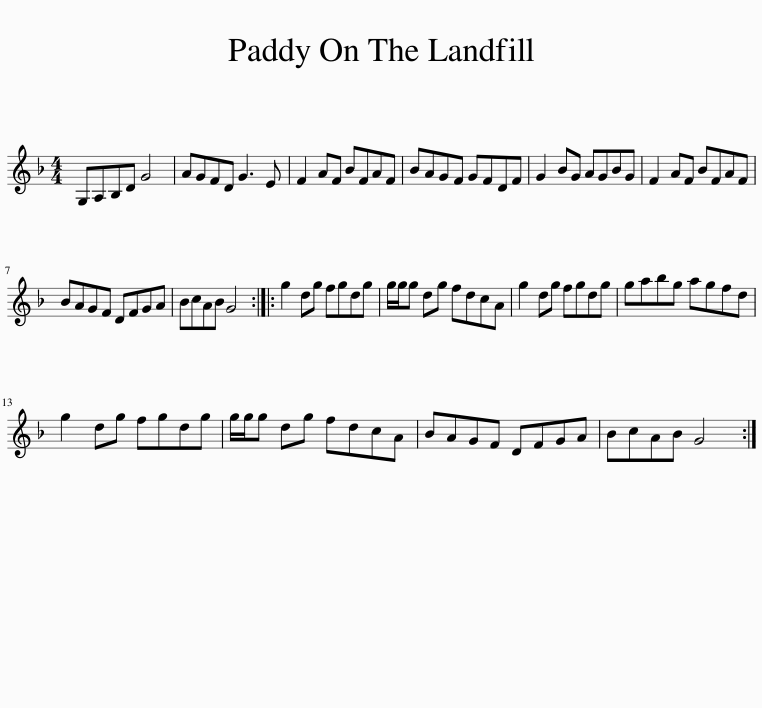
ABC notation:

X:1
L:1/8
M:4/4
I:linebreak $
K:F
V:1 treble
V:1
 G,A,B,D G4 | AGFD G3 E | F2 AF BFAF | BAGF GFDF | G2 BG AGBG | %5
 F2 AF BFAF |$ BAGF DFGA | BcAB G4 :: g2 dg fgdg | g/g/g dg fdcA | %10
 g2 dg fgdg | gabg agfd |$ g2 dg fgdg | g/g/g dg fdcA | BAGF DFGA | %15
 BcAB G4 :| %16
